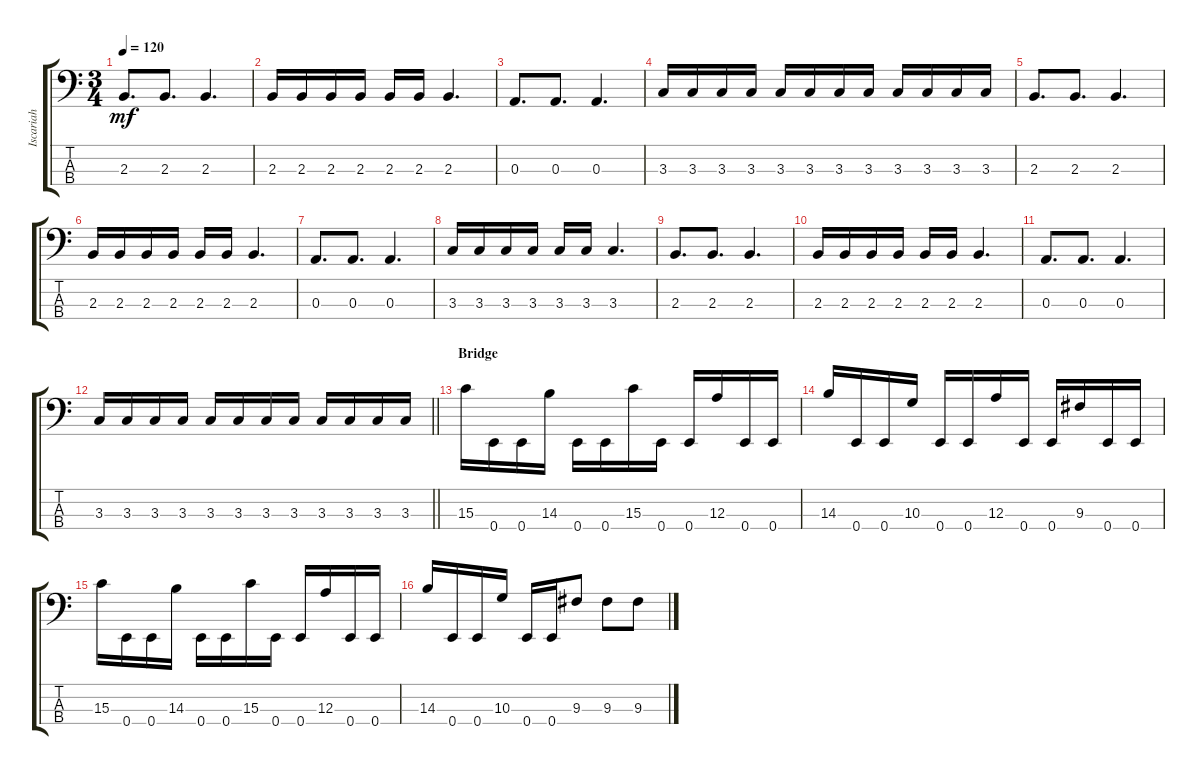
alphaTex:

\track ("Iscariah" "Iscariah") {instrument electricbasspick}
\staff {score tabs}
\tuning (G2 D2 A1 E1) {hide}
\ts (3 4)
\tempo 120
\clef f4
\ks c
2.3.8{d dy mf} 2.3.8{d} 2.3.4{d} |
2.3.16 2.3.16 2.3.16 2.3.16 2.3.16 2.3.16 2.3.4{d} |
0.3.8{d} 0.3.8{d} 0.3.4{d} |
3.3.16 3.3.16 3.3.16 3.3.16 3.3.16 3.3.16 3.3.16 3.3.16 3.3.16 3.3.16 3.3.16 3.3.16 |
2.3.8{d} 2.3.8{d} 2.3.4{d} |
2.3.16 2.3.16 2.3.16 2.3.16 2.3.16 2.3.16 2.3.4{d} |
0.3.8{d} 0.3.8{d} 0.3.4{d} |
3.3.16 3.3.16 3.3.16 3.3.16 3.3.16 3.3.16 3.3.4{d} |
2.3.8{d} 2.3.8{d} 2.3.4{d} |
2.3.16 2.3.16 2.3.16 2.3.16 2.3.16 2.3.16 2.3.4{d} |
0.3.8{d} 0.3.8{d} 0.3.4{d} |
\barLineRight lightlight
3.3.16 3.3.16 3.3.16 3.3.16 3.3.16 3.3.16 3.3.16 3.3.16 3.3.16 3.3.16 3.3.16 3.3.16 |
\section ("" "Bridge")
15.3.16 0.4.16 0.4.16 14.3.16 0.4.16 0.4.16 15.3.16 0.4.16 0.4.16 12.3.16 0.4.16 0.4.16 |
14.3.16 0.4.16 0.4.16 10.3.16 0.4.16 0.4.16 12.3.16 0.4.16 0.4.16 9.3.16 0.4.16 0.4.16 |
15.3.16 0.4.16 0.4.16 14.3.16 0.4.16 0.4.16 15.3.16 0.4.16 0.4.16 12.3.16 0.4.16 0.4.16 |
14.3.16 0.4.16 0.4.16 10.3.16 0.4.16 0.4.16 9.3.8 9.3.8 9.3.8
